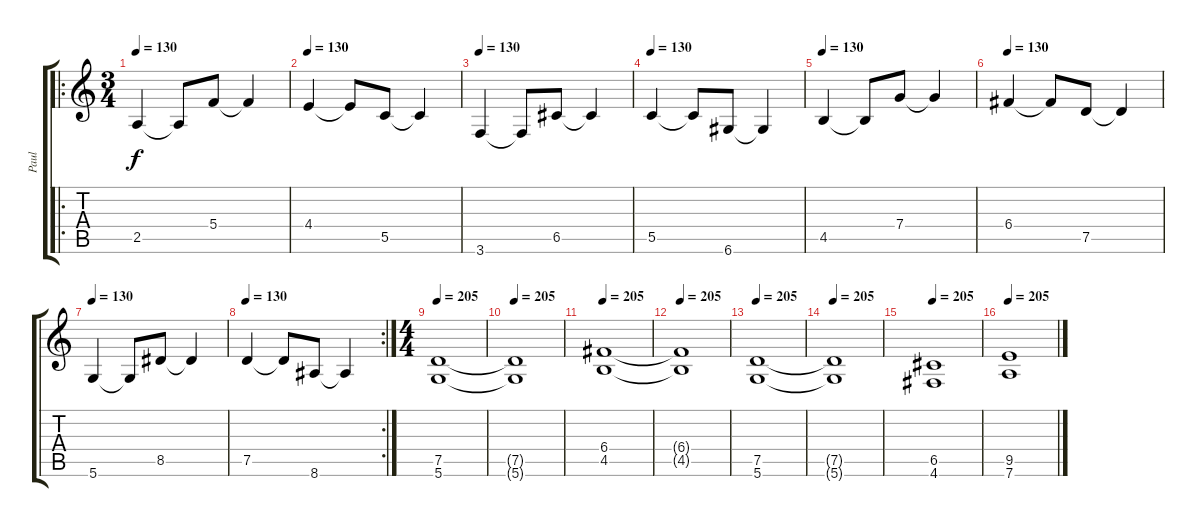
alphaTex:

\track ("Paul" "Paul") {instrument distortionguitar}
\staff {score tabs}
\tuning (D4 A3 F3 C3 G2 D2) {hide}
\ro
\ts (3 4)
\tempo 130
\clef g2
\ks c
2.5.4{dy f} 2.5{t}.8 5.4.8 5.4{t}.4 |
\tempo 130
4.4.4 4.4{t}.8 5.5.8 5.5{t}.4 |
\tempo 130
3.6.4 3.6{t}.8 6.5.8 6.5{t}.4 |
\tempo 130
5.5.4 5.5{t}.8 6.6.8 6.6{t}.4 |
\tempo 130
4.5.4 4.5{t}.8 7.4.8 7.4{t}.4 |
\tempo 130
6.4.4 6.4{t}.8 7.5.8 7.5{t}.4 |
\tempo 130
5.6.4 5.6{t}.8 8.5.8 8.5{t}.4 |
\rc 2
\tempo 130
7.5.4 7.5{t}.8 8.6.8 8.6{t}.4 |
\ts (4 4)
\tempo 205
(7.5 5.6).1 |
\tempo 205
(7.5{t} 5.6{t}).1 |
\tempo 205
(6.4 4.5).1 |
\tempo 205
(6.4{t} 4.5{t}).1 |
\tempo 205
(7.5 5.6).1 |
\tempo 205
(7.5{t} 5.6{t}).1 |
\tempo 205
(6.5 4.6).1 |
\tempo 205
(9.5 7.6).1
